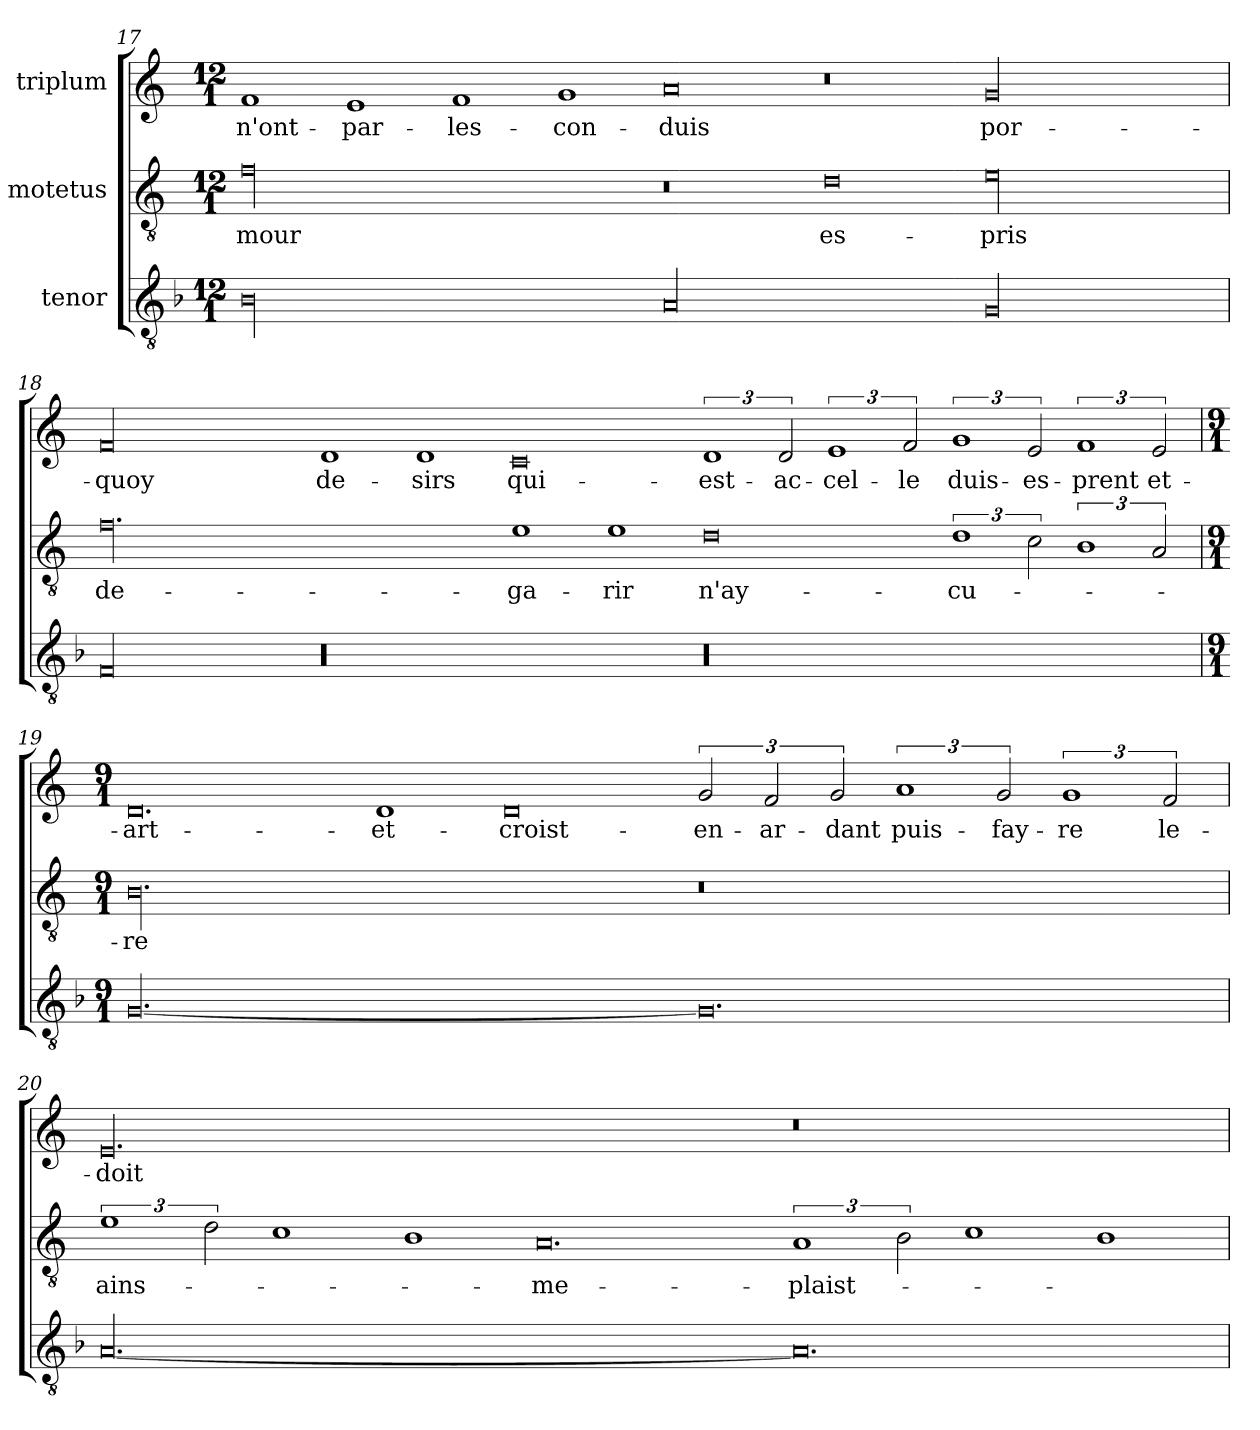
**kern	**kern	**text	**kern	**text
*part3	*part2	*part2	*part1	*part1
*staff3	*staff2	*staff2	*staff1	*staff1
*I"tenor	*I"motetus	*	*I"triplum	*
*clefGv2	*clefGv2	*	*clefG2	*
*k[b-]	*k[]	*	*k[]	*
*F:	*C:	*	*C:	*
*M12/1	*M12/1	*	*M12/1	*
=17	=17	=17	=17	=17
00B-i\	00f\	-mour	1f/	n'ont-
.	.	.	1e/	par-
.	.	.	1f/	les-
.	.	.	1g/	con-
00Ai/	0r	.	0a/	-duis
.	0d\	es-	0r	.
00Gi/	00e\	-pris	00g/	por-
!!LO:LB:g=z
=18	=18	=18	=18	=18
00Fi/	00.f\	de-	00f/	-quoy
00r	.	.	1d/	de-
.	.	.	1d/	-sirs
.	1e\	ga-	0c/	qui-
.	1e\	-rir	.	.
00r	0d\	n'ay-	3%2d/	est-
.	.	.	3d/	ac-
.	.	.	3%2e/	-cel-
.	.	.	3f/	-le
.	3%2d\	cu-	3%2g/	duis-
.	3c\	.	3e/	es-
.	3%2B\	.	3%2f/	-prent
.	3A/	.	3e/	et-
=19	=19	=19	=19	=19
*M9/1	*M9/1	*	*M9/1	*
[00.G/	00.B\	-re	0.d/	art-
.	.	.	1d/	et-
.	.	.	0d/	croist-
0.G/]	0.r	.	3g/	en-
.	.	.	3f/	ar-
.	.	.	3g/	-dant
.	.	.	3%2a/	puis-
.	.	.	3g/	fay-
.	.	.	3%2g/	-re
.	.	.	3f/	le-
!!LO:PB:g=z
=20	=20	=20	=20	=20
[00.A/	3%2e\	ains-	00.e/	doit-
.	3d\	.	.	.
.	1c\	.	.	.
.	1B\	.	.	.
.	0.A/	me-	.	.
0.A/]	3%2A/	plaist-	0.r	.
.	3B\	.	.	.
.	1c\	.	.	.
.	1B\	.	.	.
=	=	=	=	=
*-	*-	*-	*-	*-
